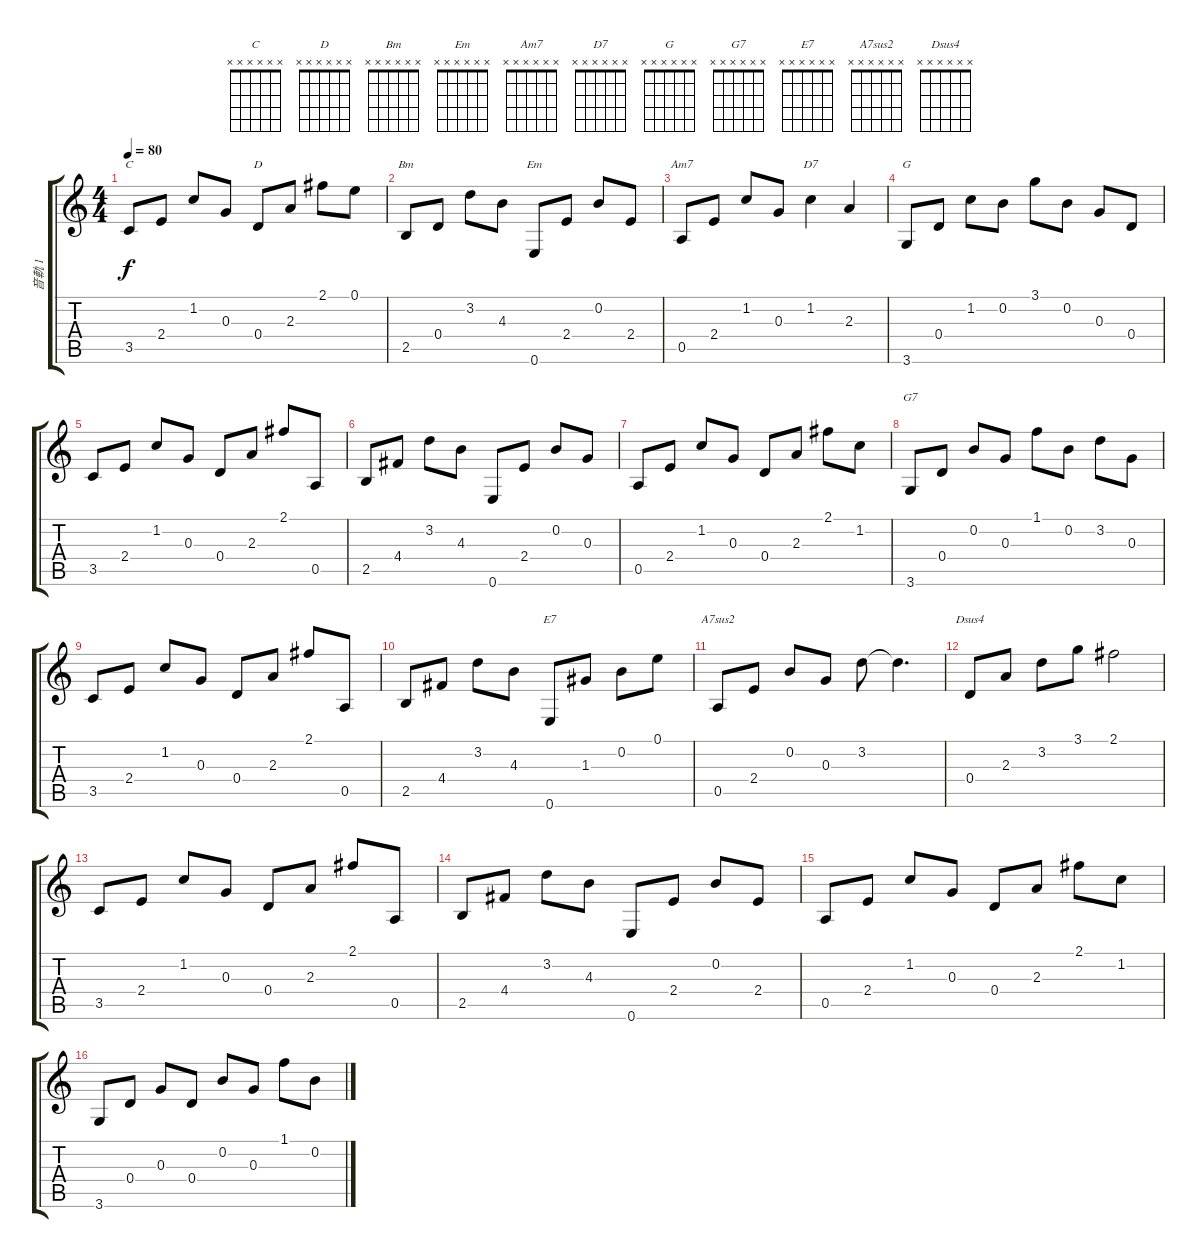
\track ("音軌 1" "音軌 1") {instrument acousticguitarsteel}
\staff {score tabs}
\tuning (E4 B3 G3 D3 A2 E2) {hide}
\chord ("C" x x x x x x)
\chord ("D" x x x x x x)
\chord ("Bm" x x x x x x)
\chord ("Em" x x x x x x)
\chord ("Am7" x x x x x x)
\chord ("D7" x x x x x x)
\chord ("G" x x x x x x)
\chord ("G7" x x x x x x)
\chord ("E7" x x x x x x)
\chord ("A7sus2" x x x x x x)
\chord ("Dsus4" x x x x x x)
\ts (4 4)
\tempo 80
\clef g2
\ks c
3.5.8{ch "C" dy f} 2.4.8 1.2.8 0.3.8 0.4.8{ch "D"} 2.3.8 2.1.8 0.1.8 |
2.5.8{ch "Bm"} 0.4.8 3.2.8 4.3.8 0.6.8{ch "Em"} 2.4.8 0.2.8 2.4.8 |
0.5.8{ch "Am7"} 2.4.8 1.2.8 0.3.8 1.2.4{ch "D7"} 2.3.4 |
3.6.8{ch "G"} 0.4.8 1.2.8 0.2.8 3.1.8 0.2.8 0.3.8 0.4.8 |
3.5.8 2.4.8 1.2.8 0.3.8 0.4.8 2.3.8 2.1.8 0.5.8 |
2.5.8 4.4.8 3.2.8 4.3.8 0.6.8 2.4.8 0.2.8 0.3.8 |
0.5.8 2.4.8 1.2.8 0.3.8 0.4.8 2.3.8 2.1.8 1.2.8 |
3.6.8{ch "G7"} 0.4.8 0.2.8 0.3.8 1.1.8 0.2.8 3.2.8 0.3.8 |
3.5.8 2.4.8 1.2.8 0.3.8 0.4.8 2.3.8 2.1.8 0.5.8 |
2.5.8 4.4.8 3.2.8 4.3.8 0.6.8{ch "E7"} 1.3.8 0.2.8 0.1.8 |
0.5.8{ch "A7sus2"} 2.4.8 0.2.8 0.3.8 3.2.8 3.2{t}.4{d} |
0.4.8{ch "Dsus4"} 2.3.8 3.2.8 3.1.8 2.1.2 |
3.5.8 2.4.8 1.2.8 0.3.8 0.4.8 2.3.8 2.1.8 0.5.8 |
2.5.8 4.4.8 3.2.8 4.3.8 0.6.8 2.4.8 0.2.8 2.4.8 |
0.5.8 2.4.8 1.2.8 0.3.8 0.4.8 2.3.8 2.1.8 1.2.8 |
3.6.8 0.4.8 0.3.8 0.4.8 0.2.8 0.3.8 1.1.8 0.2.8
